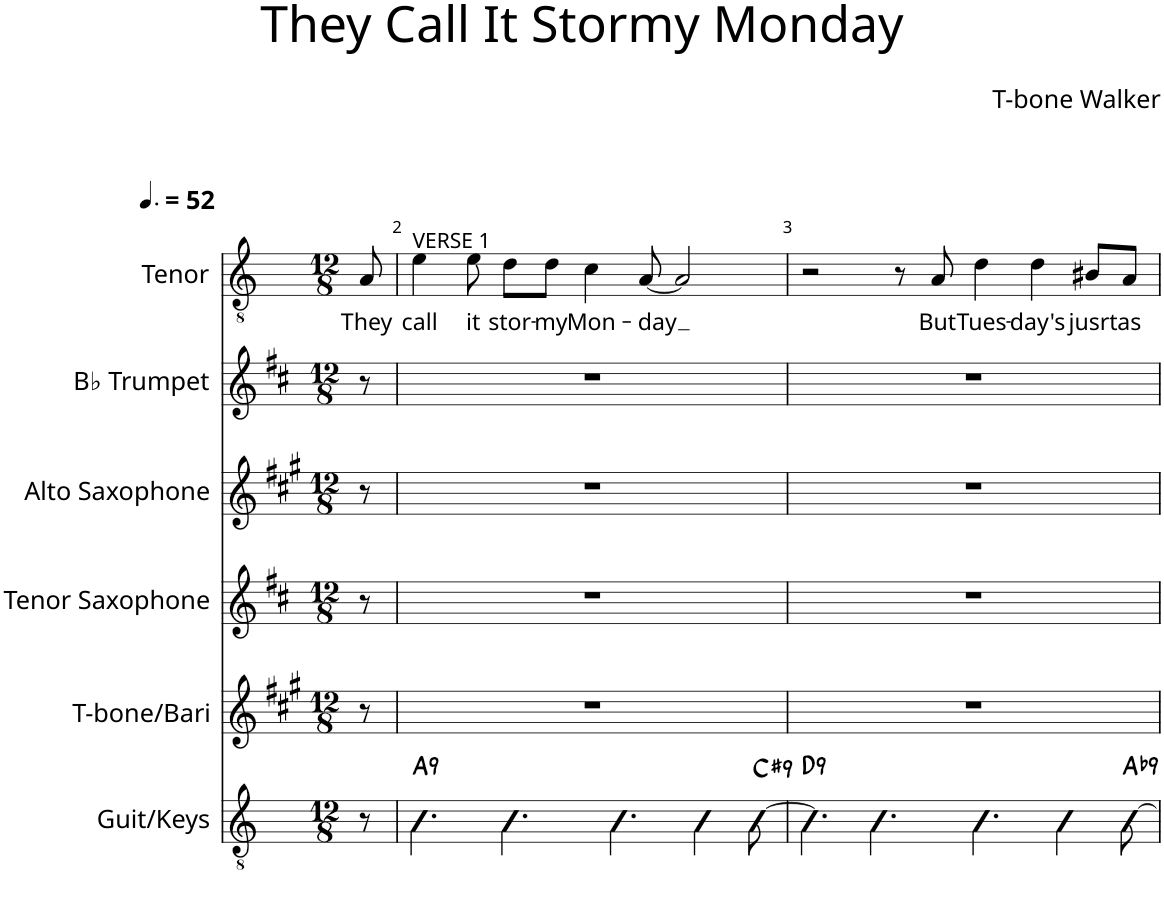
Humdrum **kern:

**kern	**harte	**kern	**kern	**kern	**kern	**kern	**text
*part6	*part6	*part5	*part4	*part3	*part2	*part1	*part1
*staff6	*	*staff5	*staff4	*staff3	*staff2	*staff1	*staff1
*I"Guit/Keys	*	*I"T-bone/Bari	*I"Tenor Saxophone	*I"Alto Saxophone	*I"Bb Trumpet	*I"Tenor	*
*I'Guit/Keys	*	*I'T-bone/Bari	*I'T. Sax.	*I'A. Sax.	*I'Bb Tpt.	*I'T.	*
*clefGv2	*	*clefG2	*clefG2	*clefG2	*clefG2	*clefGv2	*
*	*	*Trd12c21	*Trd8c14	*Trd5c9	*Trd1c2	*Trd1c2	*
*k[]	*	*k[f#c#g#]	*k[f#c#]	*k[f#c#g#]	*k[f#c#]	*k[]	*
*M12/8	*	*M12/8	*M12/8	*M12/8	*M12/8	*M12/8	*
*MM78	*	*MM78	*MM78	*MM78	*MM78	*MM78	*
=1	=1	=1	=1	=1	=1	=1	=1
!	!	!	!	!	!	!	!LO:LY:b
8r	.	8r	8r	8r	8r	8A/	They
=2	=2	=2	=2	=2	=2	=2	=2
!	!	!	!	!	!	!LO:TX:a:t=VERSE 1	!
!	!LO:H:kt=9	!	!	!	!	!	!LO:LY:b
4.B\	A:9	1.r	1.r	1.r	1.r	4e\	call
!	!	!	!	!	!	!	!LO:LY:b
.	.	.	.	.	.	8e\	it
!	!	!	!	!	!	!	!LO:LY:b
4.B\	.	.	.	.	.	8d\L	stor-
!	!	!	!	!	!	!	!LO:LY:b
.	.	.	.	.	.	8d\J	-my
!	!	!	!	!	!	!	!LO:LY:b
.	.	.	.	.	.	4c\	Mon-
4.B\	.	.	.	.	.	.	.
!	!	!	!	!	!	!	!LO:LY:b
.	.	.	.	.	.	[8A/	-day
.	.	.	.	.	.	2A/]	.
4B\	.	.	.	.	.	.	.
!	!LO:H:kt=9	!	!	!	!	!	!
[8B\	C#:9	.	.	.	.	.	.
=3	=3	=3	=3	=3	=3	=3	=3
!	!LO:H:kt=9	!	!	!	!	!	!
4.B\]	D:9	1.r	1.r	1.r	1.r	2r	.
4.B\	.	.	.	.	.	.	.
.	.	.	.	.	.	8r	.
!	!	!	!	!	!	!	!LO:LY:b
.	.	.	.	.	.	8A/	But
!	!	!	!	!	!	!	!LO:LY:b
4.B\	.	.	.	.	.	4d\	Tues-
!	!	!	!	!	!	!	!LO:LY:b
.	.	.	.	.	.	4d\	-day's
4B\	.	.	.	.	.	.	.
!	!	!	!	!	!	!	!LO:LY:b
.	.	.	.	.	.	8B#X/L	jusrt
!	!LO:H:kt=9	!	!	!	!	!	!LO:LY:b
[8Bn\	Ab:9	.	.	.	.	8A/J	as
=	=	=	=	=	=	=	=
*-	*-	*-	*-	*-	*-	*-	*-
